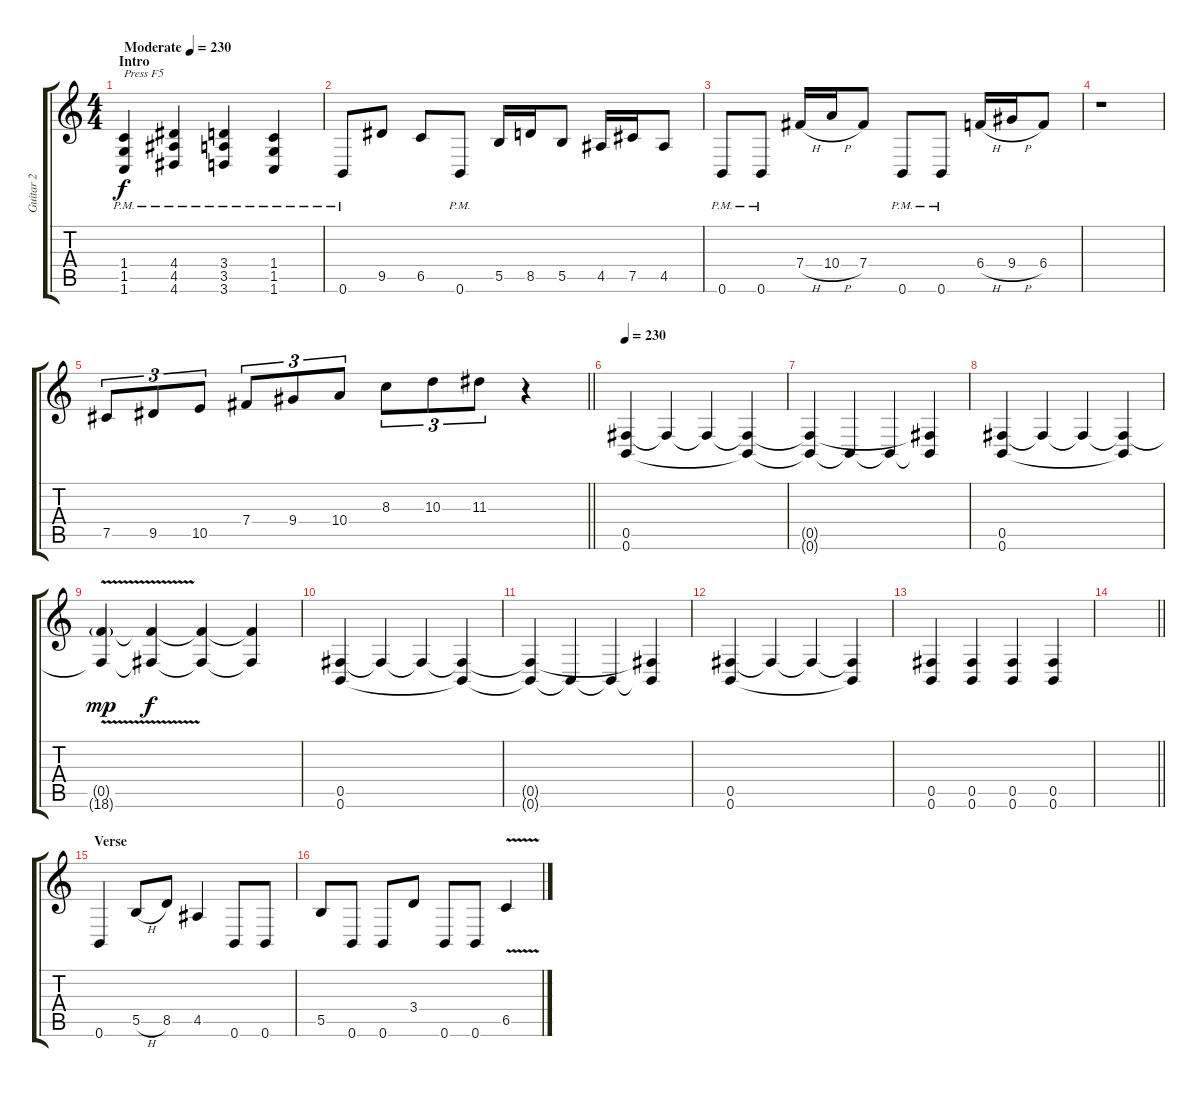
\track ("Guitar 2" "Guitar 2") {instrument distortionguitar}
\staff {score tabs}
\tuning (Db4 Ab3 E3 B2 Gb2 B1) {hide}
\ts (4 4)
\section ("" "Intro")
\tempo (230 "Moderate")
\clef g2
\ks c
(1.4{pm} 1.5{pm} 1.6{pm}).4{txt "Press F5" dy f instrument distortionguitar} (4.4{pm} 4.5{pm} 4.6{pm}).4 (3.4{pm} 3.5{pm} 3.6{pm}).4 (1.4{pm} 1.5{pm} 1.6{pm}).4 |
0.6{pm}.8 9.5.8 6.5.8 0.6{pm}.8 5.5.16 8.5.16 5.5.8 4.5.16 7.5.16 4.5.8 |
0.6{pm}.8 0.6{pm}.8 7.4{h}.16 10.4{h}.16 7.4.8 0.6{pm}.8 0.6{pm}.8 6.4{h}.16 9.4{h}.16 6.4.8 |
r.1 |
\barLineRight lightlight
7.5.8{tu (3 2)} 9.5.8{tu (3 2)} 10.5.8{tu (3 2)} 7.4.8{tu (3 2)} 9.4.8{tu (3 2)} 10.4.8{tu (3 2)} 8.3.8{tu (3 2)} 10.3.8{tu (3 2)} 11.3.8{tu (3 2)} r.4 |
\section ("" "")
\tempo 230
(0.5 0.6).4 0.5{t}.4 0.5{t}.4 (0.5{t} 0.6{t}).4 |
(0.5{t} 0.6{t}).4 0.6{t}.4 0.6{t}.4 (0.5{t} 0.6{t}).4 |
(0.5 0.6).4 0.5{t}.4 0.5{t}.4 (0.5{t} 0.6{t}).4 |
(0.5{t} 18.6{v g}).4{dy mp} (0.5{t} 18.6{t}).4{dy f} (0.5{t} 18.6{t}).4 (0.5{t} 18.6{t}).4 |
(0.5 0.6).4 0.5{t}.4 0.5{t}.4 (0.5{t} 0.6{t}).4 |
(0.5{t} 0.6{t}).4 0.6{t}.4 0.6{t}.4 (0.5{t} 0.6{t}).4 |
(0.5 0.6).4 0.5{t}.4 0.5{t}.4 (0.5{t} 0.6{t}).4 |
(0.5 0.6).4 (0.5 0.6).4 (0.5 0.6).4 (0.5 0.6).4 |
\barLineRight lightlight
|
\section ("" "Verse")
0.6.4 5.5{h}.8 8.5.8 4.5.4 0.6.8 0.6.8 |
5.5.8 0.6.8 0.6.8 3.4.8 0.6.8 0.6.8 6.5{v}.4
